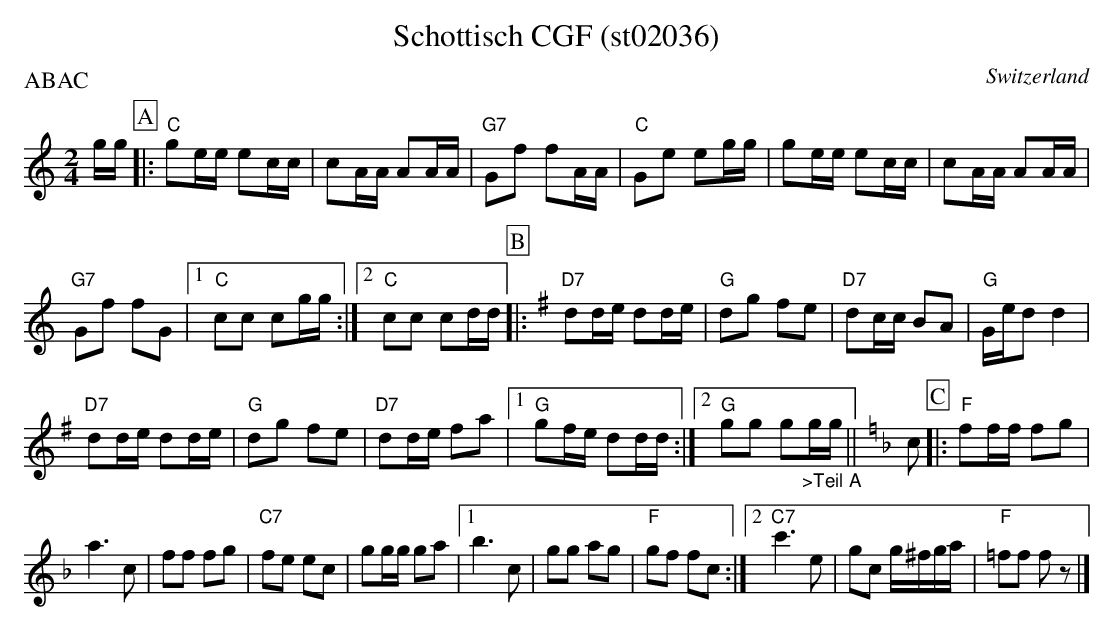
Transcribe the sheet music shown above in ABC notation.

X:1
T: Schottisch CGF (st02036)
O:Switzerland
P:ABAC
M:2/4
L:1/16
K:C major
gg [P:A] |: "C"g2ee e2cc | c2AA A2AA | "G7"G2f2 f2AA | "C"G2e2 e2gg | g2ee e2cc | c2AA A2AA |
"G7"G2f2 f2G2 |1 "C"c2c2 c2gg :|2 "C"c2c2 c2dd [P:B] |: [K:G] "D7"d2de d2de | "G"d2g2 f2e2 | "D7"d2cc B2A2 | "G"Ged2 d4 |
"D7"d2de d2de | "G"d2g2 f2e2 | "D7"d2de f2a2 |1 "G"g2fe d2dd :|2 "G"g2g2 g2"_>Teil A"gg ||  [K:F] c2 [P:C] |: "F"f2ff f2g2 |
a6c2 | f2f2 f2g2 | "C7"f2e2 e2c2 | g2gg g2a2 |1 b6c2 | g2g2 a2g2 | "F"g2f2 f2c2 :|2 "C7"c'6e2 | g2c2 g^fga | "F"=f2f2 f2z2 |]
 % st02036 (H 071/TN 36)
